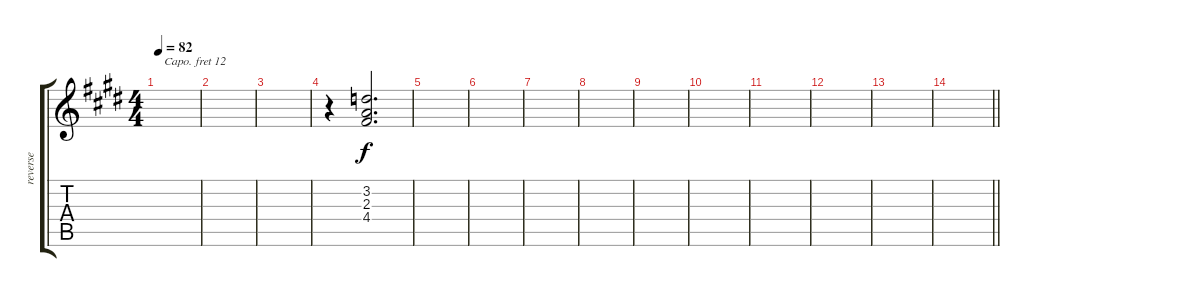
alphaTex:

\track ("reverse" "reverse") {instrument seashore}
\staff {score tabs}
\capo 12
\tuning (E4 B3 G3 D3 A2 E2) {hide}
\ts (4 4)
\tempo 82
\clef g2
\ks e
|
|
|
r.4 (3.2 2.3 4.4).2{d} |
|
|
|
|
|
|
|
|
|
\barLineRight lightlight
